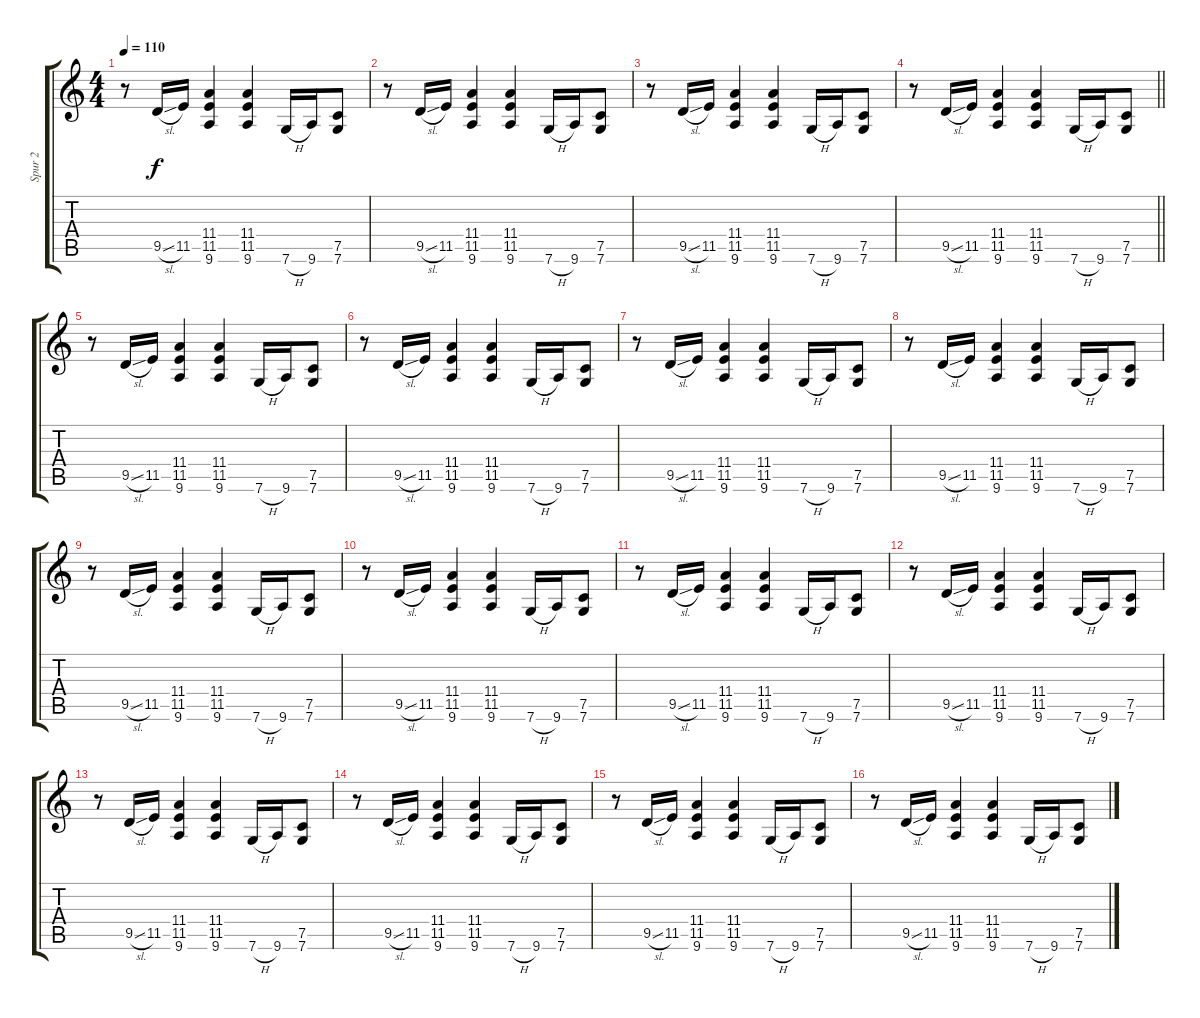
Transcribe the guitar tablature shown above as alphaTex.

\track ("Spur 2" "Spur 2") {instrument distortionguitar}
\staff {score tabs}
\tuning (C4 G3 Eb3 Bb2 F2 C2) {hide}
\ts (4 4)
\tempo 110
\clef g2
\ks c
r.8{dy f} 9.5{sl}.16 11.5.16 (11.4 11.5 9.6).4 (11.4 11.5 9.6).4 7.6{h}.16 9.6.16 (7.5 7.6).8 |
r.8 9.5{sl}.16 11.5.16 (11.4 11.5 9.6).4 (11.4 11.5 9.6).4 7.6{h}.16 9.6.16 (7.5 7.6).8 |
r.8 9.5{sl}.16 11.5.16 (11.4 11.5 9.6).4 (11.4 11.5 9.6).4 7.6{h}.16 9.6.16 (7.5 7.6).8 |
\barLineRight lightlight
r.8 9.5{sl}.16 11.5.16 (11.4 11.5 9.6).4 (11.4 11.5 9.6).4 7.6{h}.16 9.6.16 (7.5 7.6).8 |
r.8 9.5{sl}.16 11.5.16 (11.4 11.5 9.6).4 (11.4 11.5 9.6).4 7.6{h}.16 9.6.16 (7.5 7.6).8 |
r.8 9.5{sl}.16 11.5.16 (11.4 11.5 9.6).4 (11.4 11.5 9.6).4 7.6{h}.16 9.6.16 (7.5 7.6).8 |
r.8 9.5{sl}.16 11.5.16 (11.4 11.5 9.6).4 (11.4 11.5 9.6).4 7.6{h}.16 9.6.16 (7.5 7.6).8 |
r.8 9.5{sl}.16 11.5.16 (11.4 11.5 9.6).4 (11.4 11.5 9.6).4 7.6{h}.16 9.6.16 (7.5 7.6).8 |
r.8 9.5{sl}.16 11.5.16 (11.4 11.5 9.6).4 (11.4 11.5 9.6).4 7.6{h}.16 9.6.16 (7.5 7.6).8 |
r.8 9.5{sl}.16 11.5.16 (11.4 11.5 9.6).4 (11.4 11.5 9.6).4 7.6{h}.16 9.6.16 (7.5 7.6).8 |
r.8 9.5{sl}.16 11.5.16 (11.4 11.5 9.6).4 (11.4 11.5 9.6).4 7.6{h}.16 9.6.16 (7.5 7.6).8 |
r.8 9.5{sl}.16 11.5.16 (11.4 11.5 9.6).4 (11.4 11.5 9.6).4 7.6{h}.16 9.6.16 (7.5 7.6).8 |
r.8 9.5{sl}.16 11.5.16 (11.4 11.5 9.6).4 (11.4 11.5 9.6).4 7.6{h}.16 9.6.16 (7.5 7.6).8 |
r.8 9.5{sl}.16 11.5.16 (11.4 11.5 9.6).4 (11.4 11.5 9.6).4 7.6{h}.16 9.6.16 (7.5 7.6).8 |
r.8 9.5{sl}.16 11.5.16 (11.4 11.5 9.6).4 (11.4 11.5 9.6).4 7.6{h}.16 9.6.16 (7.5 7.6).8 |
r.8 9.5{sl}.16 11.5.16 (11.4 11.5 9.6).4 (11.4 11.5 9.6).4 7.6{h}.16 9.6.16 (7.5 7.6).8
